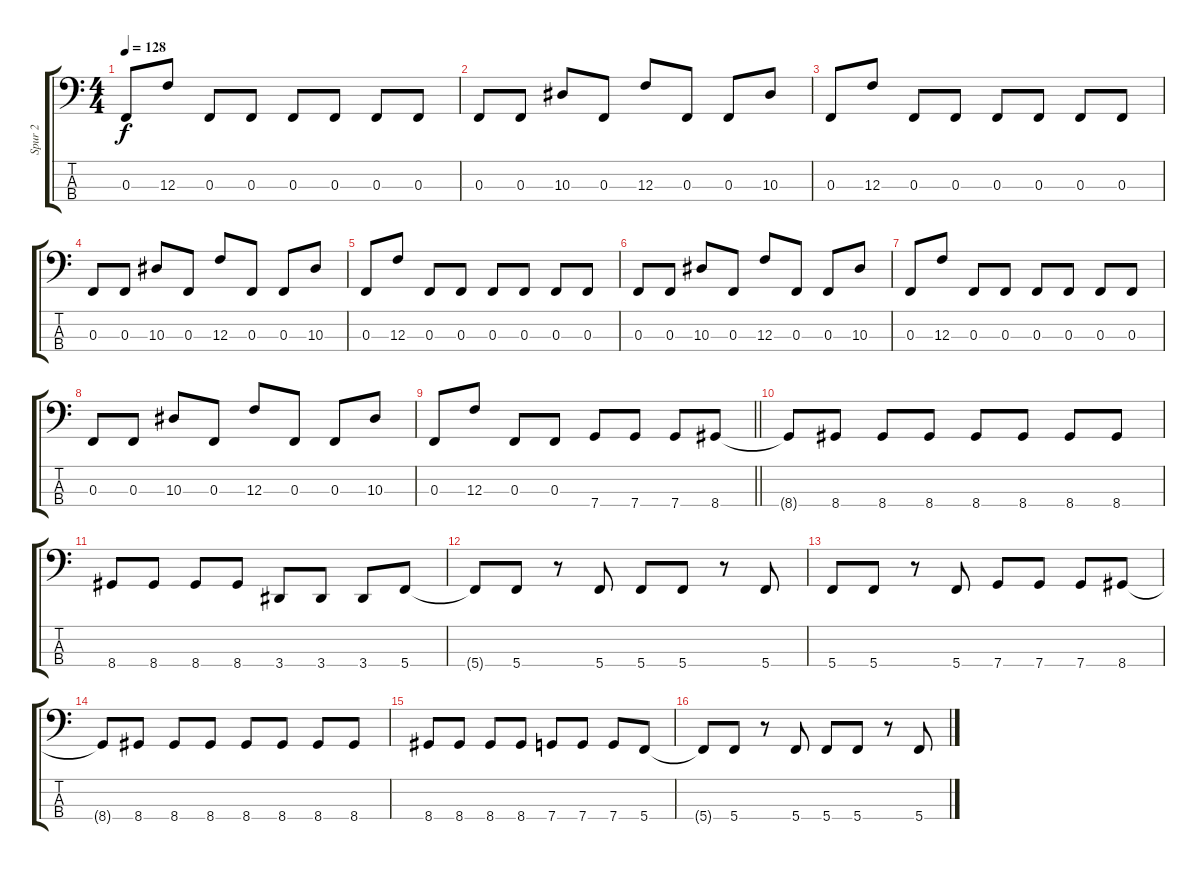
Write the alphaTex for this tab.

\track ("Spur 2" "Spur 2") {instrument electricbassfinger}
\staff {score tabs}
\tuning (Eb2 Bb1 F1 C1) {hide}
\ts (4 4)
\tempo 128
\clef f4
\ks c
0.3.8{dy f} 12.3.8 0.3.8 0.3.8 0.3.8 0.3.8 0.3.8 0.3.8 |
0.3.8 0.3.8 10.3.8 0.3.8 12.3.8 0.3.8 0.3.8 10.3.8 |
0.3.8 12.3.8 0.3.8 0.3.8 0.3.8 0.3.8 0.3.8 0.3.8 |
0.3.8 0.3.8 10.3.8 0.3.8 12.3.8 0.3.8 0.3.8 10.3.8 |
0.3.8 12.3.8 0.3.8 0.3.8 0.3.8 0.3.8 0.3.8 0.3.8 |
0.3.8 0.3.8 10.3.8 0.3.8 12.3.8 0.3.8 0.3.8 10.3.8 |
0.3.8 12.3.8 0.3.8 0.3.8 0.3.8 0.3.8 0.3.8 0.3.8 |
0.3.8 0.3.8 10.3.8 0.3.8 12.3.8 0.3.8 0.3.8 10.3.8 |
\barLineRight lightlight
0.3.8 12.3.8 0.3.8 0.3.8 7.4.8 7.4.8 7.4.8 8.4.8 |
8.4{t}.8 8.4.8 8.4.8 8.4.8 8.4.8 8.4.8 8.4.8 8.4.8 |
8.4.8 8.4.8 8.4.8 8.4.8 3.4.8 3.4.8 3.4.8 5.4.8 |
5.4{t}.8 5.4.8 r.8 5.4.8 5.4.8 5.4.8 r.8 5.4.8 |
5.4.8 5.4.8 r.8 5.4.8 7.4.8 7.4.8 7.4.8 8.4.8 |
8.4{t}.8 8.4.8 8.4.8 8.4.8 8.4.8 8.4.8 8.4.8 8.4.8 |
8.4.8 8.4.8 8.4.8 8.4.8 7.4.8 7.4.8 7.4.8 5.4.8 |
5.4{t}.8 5.4.8 r.8 5.4.8 5.4.8 5.4.8 r.8 5.4.8
